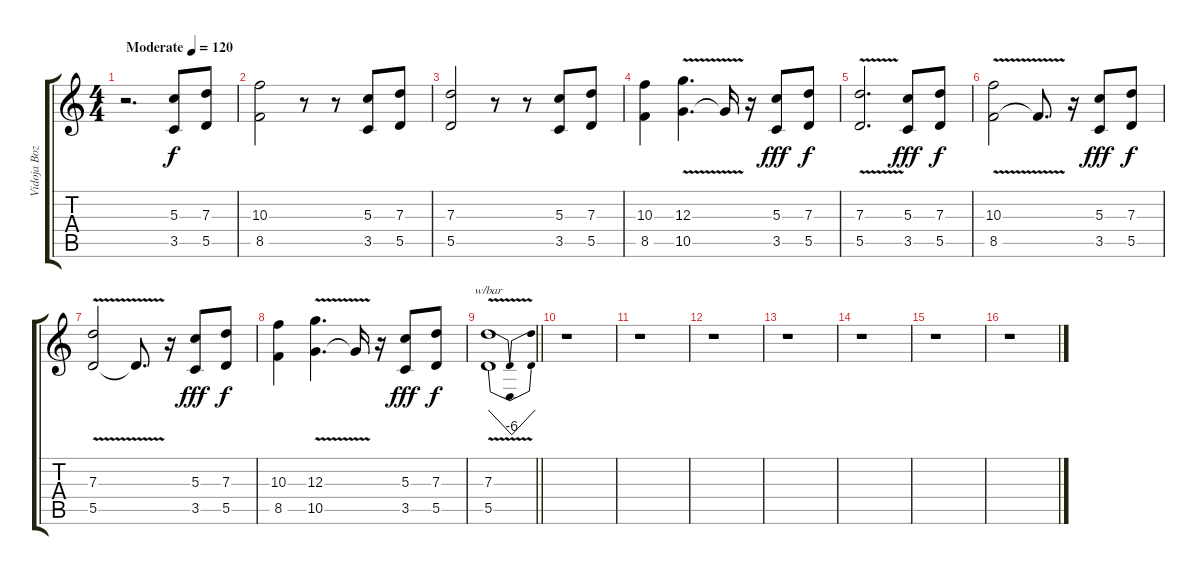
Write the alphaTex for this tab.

\track ("Vidoja Bozinovic-Dzindzer-solo gitara" "Vidoja Boz") {instrument distortionguitar}
\staff {score tabs}
\tuning (E4 B3 G3 D3 A2 E2) {hide}
\ts (4 4)
\tempo (120 "Moderate")
\clef g2
\ks c
r.2{d dy f instrument distortionguitar} (5.3 3.5).8 (7.3 5.5).8 |
(10.3 8.5).2 r.8 r.8 (5.3 3.5).8 (7.3 5.5).8 |
(7.3 5.5).2 r.8 r.8 (5.3 3.5).8 (7.3 5.5).8 |
(10.3 8.5).4 (12.3 10.5{v}).4{d} 10.5{t}.16 r.16 (5.3 3.5).8{dy fff} (7.3 5.5).8{dy f} |
(7.3 5.5{v}).2{d} (5.3 3.5).8{dy fff} (7.3 5.5).8{dy f} |
(10.3 8.5{v}).2 8.5{t}.8{d} r.16 (5.3 3.5).8{dy fff} (7.3 5.5).8{dy f} |
(7.3 5.5{v}).2 5.5{t}.8{d} r.16 (5.3 3.5).8{dy fff} (7.3 5.5).8{dy f} |
(10.3 8.5).4 (12.3 10.5{v}).4{d} 10.5{t}.16 r.16 (5.3 3.5).8{dy fff} (7.3 5.5).8{dy f} |
\barLineRight lightlight
(7.3 5.5{v}).1{tbe (dip default 0 0 30 -24 60 0)} |
r.1 |
r.1 |
r.1 |
r.1 |
r.1 |
r.1 |
r.1
